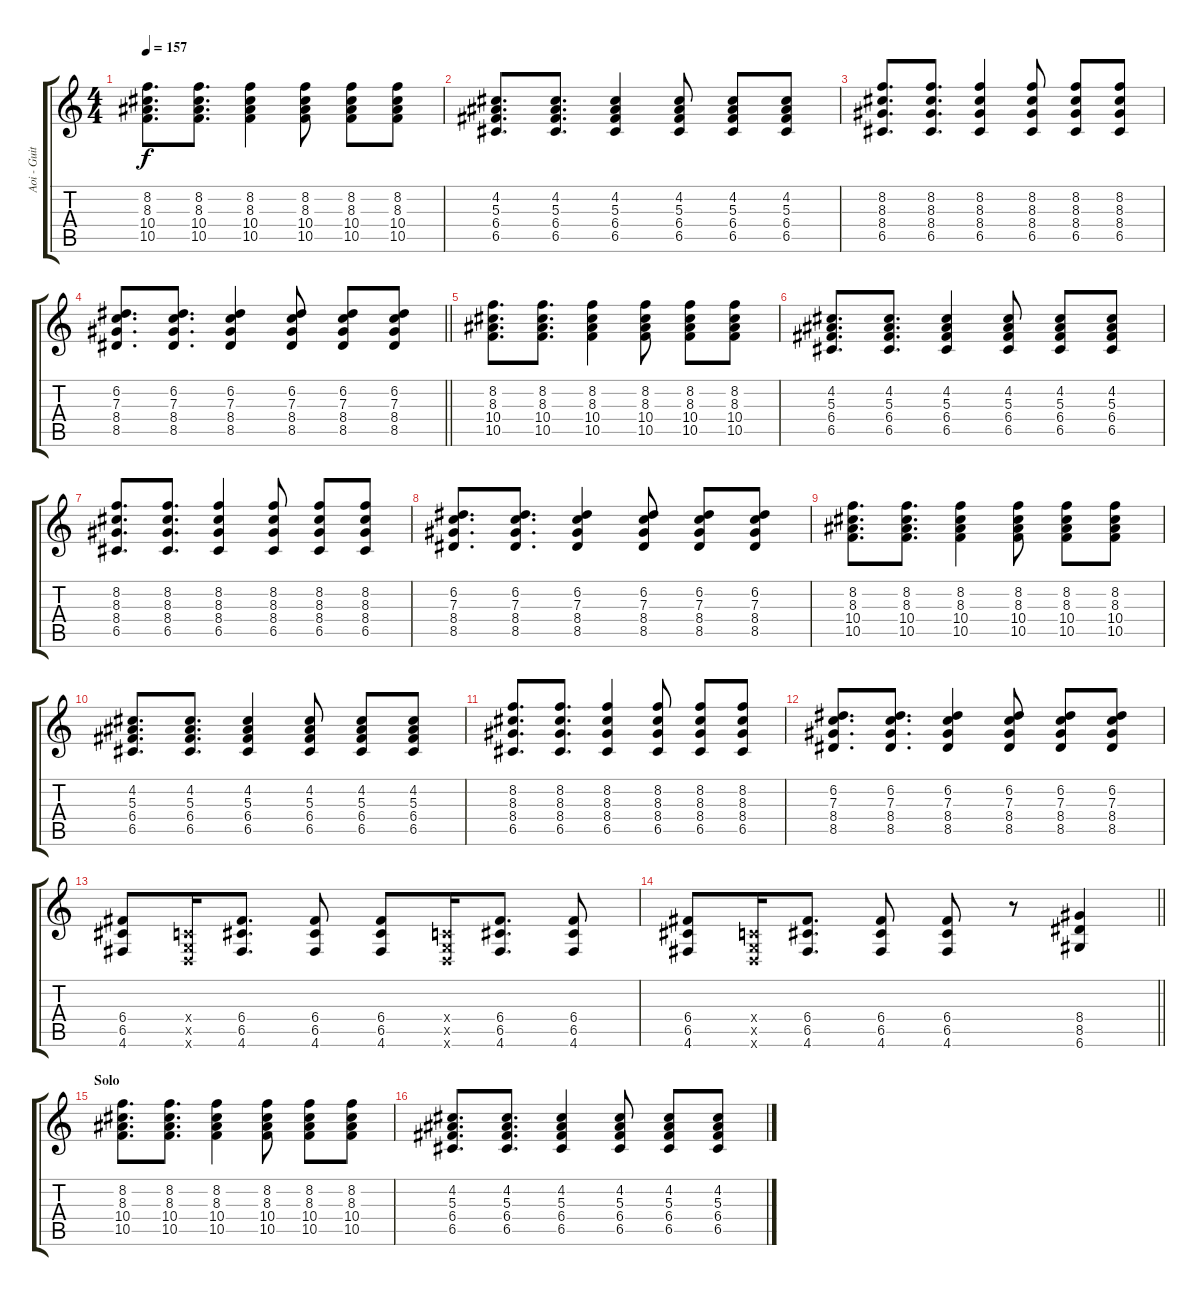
\track ("Aoi - Guitar 2" "Aoi - Guit") {instrument overdrivenguitar}
\staff {score tabs}
\tuning (D4 A3 F3 C3 G2 D2) {hide}
\ts (4 4)
\tempo 157
\clef g2
\ks c
(8.2 8.3 10.4 10.5).8{d dy f} (8.2 8.3 10.4 10.5).8{d} (8.2 8.3 10.4 10.5).4 (8.2 8.3 10.4 10.5).8 (8.2 8.3 10.4 10.5).8 (8.2 8.3 10.4 10.5).8 |
(4.2 5.3 6.4 6.5).8{d} (4.2 5.3 6.4 6.5).8{d} (4.2 5.3 6.4 6.5).4 (4.2 5.3 6.4 6.5).8 (4.2 5.3 6.4 6.5).8 (4.2 5.3 6.4 6.5).8 |
(8.2 8.3 8.4 6.5).8{d} (8.2 8.3 8.4 6.5).8{d} (8.2 8.3 8.4 6.5).4 (8.2 8.3 8.4 6.5).8 (8.2 8.3 8.4 6.5).8 (8.2 8.3 8.4 6.5).8 |
\barLineRight lightlight
(6.2 7.3 8.4 8.5).8{d} (6.2 7.3 8.4 8.5).8{d} (6.2 7.3 8.4 8.5).4 (6.2 7.3 8.4 8.5).8 (6.2 7.3 8.4 8.5).8 (6.2 7.3 8.4 8.5).8 |
\section ("" "")
(8.2 8.3 10.4 10.5).8{d} (8.2 8.3 10.4 10.5).8{d} (8.2 8.3 10.4 10.5).4 (8.2 8.3 10.4 10.5).8 (8.2 8.3 10.4 10.5).8 (8.2 8.3 10.4 10.5).8 |
(4.2 5.3 6.4 6.5).8{d} (4.2 5.3 6.4 6.5).8{d} (4.2 5.3 6.4 6.5).4 (4.2 5.3 6.4 6.5).8 (4.2 5.3 6.4 6.5).8 (4.2 5.3 6.4 6.5).8 |
(8.2 8.3 8.4 6.5).8{d} (8.2 8.3 8.4 6.5).8{d} (8.2 8.3 8.4 6.5).4 (8.2 8.3 8.4 6.5).8 (8.2 8.3 8.4 6.5).8 (8.2 8.3 8.4 6.5).8 |
(6.2 7.3 8.4 8.5).8{d} (6.2 7.3 8.4 8.5).8{d} (6.2 7.3 8.4 8.5).4 (6.2 7.3 8.4 8.5).8 (6.2 7.3 8.4 8.5).8 (6.2 7.3 8.4 8.5).8 |
(8.2 8.3 10.4 10.5).8{d} (8.2 8.3 10.4 10.5).8{d} (8.2 8.3 10.4 10.5).4 (8.2 8.3 10.4 10.5).8 (8.2 8.3 10.4 10.5).8 (8.2 8.3 10.4 10.5).8 |
(4.2 5.3 6.4 6.5).8{d} (4.2 5.3 6.4 6.5).8{d} (4.2 5.3 6.4 6.5).4 (4.2 5.3 6.4 6.5).8 (4.2 5.3 6.4 6.5).8 (4.2 5.3 6.4 6.5).8 |
(8.2 8.3 8.4 6.5).8{d} (8.2 8.3 8.4 6.5).8{d} (8.2 8.3 8.4 6.5).4 (8.2 8.3 8.4 6.5).8 (8.2 8.3 8.4 6.5).8 (8.2 8.3 8.4 6.5).8 |
(6.2 7.3 8.4 8.5).8{d} (6.2 7.3 8.4 8.5).8{d} (6.2 7.3 8.4 8.5).4 (6.2 7.3 8.4 8.5).8 (6.2 7.3 8.4 8.5).8 (6.2 7.3 8.4 8.5).8 |
(6.4 6.5 4.6).8 (0.4{x} 0.5{x} 0.6{x}).16 (6.4 6.5 4.6).8{d} (6.4 6.5 4.6).8 (6.4 6.5 4.6).8 (0.4{x} 0.5{x} 0.6{x}).16 (6.4 6.5 4.6).8{d} (6.4 6.5 4.6).8 |
\barLineRight lightlight
(6.4 6.5 4.6).8 (0.4{x} 0.5{x} 0.6{x}).16 (6.4 6.5 4.6).8{d} (6.4 6.5 4.6).8 (6.4 6.5 4.6).8 r.8 (8.4 8.5 6.6).4 |
\section ("" "Solo")
(8.2 8.3 10.4 10.5).8{d volume 10} (8.2 8.3 10.4 10.5).8{d} (8.2 8.3 10.4 10.5).4 (8.2 8.3 10.4 10.5).8 (8.2 8.3 10.4 10.5).8 (8.2 8.3 10.4 10.5).8 |
(4.2 5.3 6.4 6.5).8{d} (4.2 5.3 6.4 6.5).8{d} (4.2 5.3 6.4 6.5).4 (4.2 5.3 6.4 6.5).8 (4.2 5.3 6.4 6.5).8 (4.2 5.3 6.4 6.5).8
